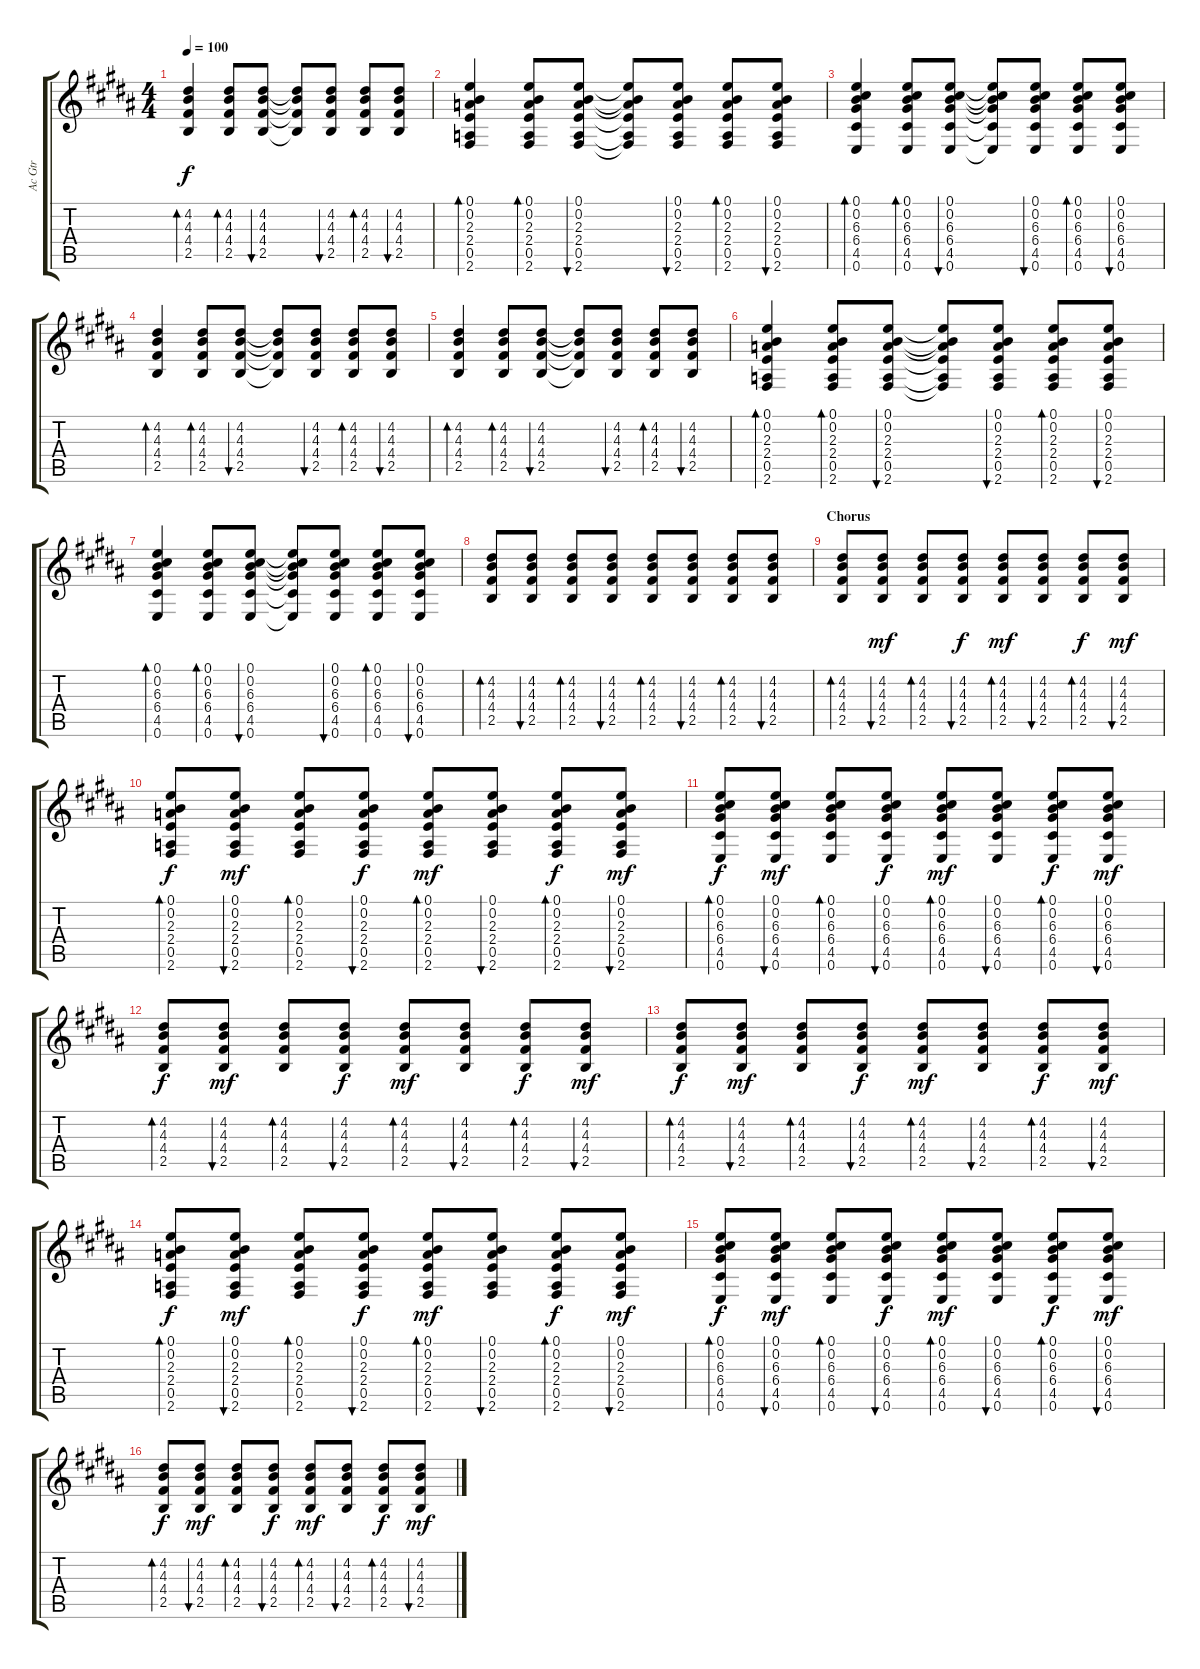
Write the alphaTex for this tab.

\track ("Ac Gtr" "Ac Gtr") {instrument acousticguitarsteel}
\staff {score tabs}
\tuning (E4 B3 G3 D3 A2 E2) {hide}
\ts (4 4)
\tempo 100
\clef g2
\ks b
(4.2 4.3 4.4 2.5).4{bd 60 dy f} (4.2 4.3 4.4 2.5).8{bd 60} (4.2 4.3 4.4 2.5).8{bu 60} (4.2{t} 4.3{t} 4.4{t} 2.5{t}).8 (4.2 4.3 4.4 2.5).8{bu 60} (4.2 4.3 4.4 2.5).8{bd 60} (4.2 4.3 4.4 2.5).8{bu 60} |
(0.1 0.2 2.3 2.4 0.5 2.6).4{bd 60} (0.1 0.2 2.3 2.4 0.5 2.6).8{bd 60} (0.1 0.2 2.3 2.4 0.5 2.6).8{bu 60} (0.1{t} 0.2{t} 2.3{t} 2.4{t} 0.5{t} 2.6{t}).8 (0.1 0.2 2.3 2.4 0.5 2.6).8{bu 60} (0.1 0.2 2.3 2.4 0.5 2.6).8{bd 30} (0.1 0.2 2.3 2.4 0.5 2.6).8{bu 60} |
(0.1 0.2 6.3 6.4 4.5 0.6).4{bd 60} (0.1 0.2 6.3 6.4 4.5 0.6).8{bd 60} (0.1 0.2 6.3 6.4 4.5 0.6).8{bu 60} (0.1{t} 0.2{t} 6.3{t} 6.4{t} 4.5{t} 0.6{t}).8 (0.1 0.2 6.3 6.4 4.5 0.6).8{bu 60} (0.1 0.2 6.3 6.4 4.5 0.6).8{bd 30} (0.1 0.2 6.3 6.4 4.5 0.6).8{bu 60} |
(4.2 4.3 4.4 2.5).4{bd 60} (4.2 4.3 4.4 2.5).8{bd 60} (4.2 4.3 4.4 2.5).8{bu 60} (4.2{t} 4.3{t} 4.4{t} 2.5{t}).8 (4.2 4.3 4.4 2.5).8{bu 60} (4.2 4.3 4.4 2.5).8{bd 60} (4.2 4.3 4.4 2.5).8{bu 60} |
(4.2 4.3 4.4 2.5).4{bd 60} (4.2 4.3 4.4 2.5).8{bd 60} (4.2 4.3 4.4 2.5).8{bu 60} (4.2{t} 4.3{t} 4.4{t} 2.5{t}).8 (4.2 4.3 4.4 2.5).8{bu 60} (4.2 4.3 4.4 2.5).8{bd 60} (4.2 4.3 4.4 2.5).8{bu 60} |
(0.1 0.2 2.3 2.4 0.5 2.6).4{bd 60} (0.1 0.2 2.3 2.4 0.5 2.6).8{bd 60} (0.1 0.2 2.3 2.4 0.5 2.6).8{bu 60} (0.1{t} 0.2{t} 2.3{t} 2.4{t} 0.5{t} 2.6{t}).8 (0.1 0.2 2.3 2.4 0.5 2.6).8{bu 60} (0.1 0.2 2.3 2.4 0.5 2.6).8{bd 30} (0.1 0.2 2.3 2.4 0.5 2.6).8{bu 60} |
(0.1 0.2 6.3 6.4 4.5 0.6).4{bd 60} (0.1 0.2 6.3 6.4 4.5 0.6).8{bd 60} (0.1 0.2 6.3 6.4 4.5 0.6).8{bu 60} (0.1{t} 0.2{t} 6.3{t} 6.4{t} 4.5{t} 0.6{t}).8 (0.1 0.2 6.3 6.4 4.5 0.6).8{bu 60} (0.1 0.2 6.3 6.4 4.5 0.6).8{bd 30} (0.1 0.2 6.3 6.4 4.5 0.6).8{bu 60} |
(4.2 4.3 4.4 2.5).8{bd 60} (4.2 4.3 4.4 2.5).8{bu 60} (4.2 4.3 4.4 2.5).8{bd 60} (4.2 4.3 4.4 2.5).8{bu 60} (4.2 4.3 4.4 2.5).8{bd 60} (4.2 4.3 4.4 2.5).8{bu 60} (4.2 4.3 4.4 2.5).8{bd 60} (4.2 4.3 4.4 2.5).8{bu 60} |
\section ("" "Chorus")
(4.2 4.3 4.4 2.5).8{bd 60} (4.2 4.3 4.4 2.5).8{bu 60 dy mf} (4.2 4.3 4.4 2.5).8{bd 60} (4.2 4.3 4.4 2.5).8{bu 60 dy f} (4.2 4.3 4.4 2.5).8{bd 60 dy mf} (4.2 4.3 4.4 2.5).8{bu 60} (4.2 4.3 4.4 2.5).8{bd 60 dy f} (4.2 4.3 4.4 2.5).8{bu 60 dy mf} |
(0.1 0.2 2.3 2.4 0.5 2.6).8{bd 60 dy f} (0.1 0.2 2.3 2.4 0.5 2.6).8{bu 60 dy mf} (0.1 0.2 2.3 2.4 0.5 2.6).8{bd 60} (0.1 0.2 2.3 2.4 0.5 2.6).8{bu 60 dy f} (0.1 0.2 2.3 2.4 0.5 2.6).8{bd 60 dy mf} (0.1 0.2 2.3 2.4 0.5 2.6).8{bu 60} (0.1 0.2 2.3 2.4 0.5 2.6).8{bd 30 dy f} (0.1 0.2 2.3 2.4 0.5 2.6).8{bu 60 dy mf} |
(0.1 0.2 6.3 6.4 4.5 0.6).8{bd 60 dy f} (0.1 0.2 6.3 6.4 4.5 0.6).8{bu 60 dy mf} (0.1 0.2 6.3 6.4 4.5 0.6).8{bd 60} (0.1 0.2 6.3 6.4 4.5 0.6).8{bu 60 dy f} (0.1 0.2 6.3 6.4 4.5 0.6).8{bd 60 dy mf} (0.1 0.2 6.3 6.4 4.5 0.6).8{bu 60} (0.1 0.2 6.3 6.4 4.5 0.6).8{bd 60 dy f} (0.1 0.2 6.3 6.4 4.5 0.6).8{bu 60 dy mf} |
(4.2 4.3 4.4 2.5).8{bd 60 dy f} (4.2 4.3 4.4 2.5).8{bu 60 dy mf} (4.2 4.3 4.4 2.5).8{bd 60} (4.2 4.3 4.4 2.5).8{bu 60 dy f} (4.2 4.3 4.4 2.5).8{bd 60 dy mf} (4.2 4.3 4.4 2.5).8{bu 60} (4.2 4.3 4.4 2.5).8{bd 60 dy f} (4.2 4.3 4.4 2.5).8{bu 60 dy mf} |
(4.2 4.3 4.4 2.5).8{bd 60 dy f} (4.2 4.3 4.4 2.5).8{bu 60 dy mf} (4.2 4.3 4.4 2.5).8{bd 60} (4.2 4.3 4.4 2.5).8{bu 60 dy f} (4.2 4.3 4.4 2.5).8{bd 60 dy mf} (4.2 4.3 4.4 2.5).8{bu 60} (4.2 4.3 4.4 2.5).8{bd 60 dy f} (4.2 4.3 4.4 2.5).8{bu 60 dy mf} |
(0.1 0.2 2.3 2.4 0.5 2.6).8{bd 60 dy f} (0.1 0.2 2.3 2.4 0.5 2.6).8{bu 60 dy mf} (0.1 0.2 2.3 2.4 0.5 2.6).8{bd 60} (0.1 0.2 2.3 2.4 0.5 2.6).8{bu 60 dy f} (0.1 0.2 2.3 2.4 0.5 2.6).8{bd 60 dy mf} (0.1 0.2 2.3 2.4 0.5 2.6).8{bu 60} (0.1 0.2 2.3 2.4 0.5 2.6).8{bd 30 dy f} (0.1 0.2 2.3 2.4 0.5 2.6).8{bu 60 dy mf} |
(0.1 0.2 6.3 6.4 4.5 0.6).8{bd 60 dy f} (0.1 0.2 6.3 6.4 4.5 0.6).8{bu 60 dy mf} (0.1 0.2 6.3 6.4 4.5 0.6).8{bd 60} (0.1 0.2 6.3 6.4 4.5 0.6).8{bu 60 dy f} (0.1 0.2 6.3 6.4 4.5 0.6).8{bd 60 dy mf} (0.1 0.2 6.3 6.4 4.5 0.6).8{bu 60} (0.1 0.2 6.3 6.4 4.5 0.6).8{bd 60 dy f} (0.1 0.2 6.3 6.4 4.5 0.6).8{bu 60 dy mf} |
(4.2 4.3 4.4 2.5).8{bd 60 dy f} (4.2 4.3 4.4 2.5).8{bu 60 dy mf} (4.2 4.3 4.4 2.5).8{bd 60} (4.2 4.3 4.4 2.5).8{bu 60 dy f} (4.2 4.3 4.4 2.5).8{bd 60 dy mf} (4.2 4.3 4.4 2.5).8{bu 60} (4.2 4.3 4.4 2.5).8{bd 60 dy f} (4.2 4.3 4.4 2.5).8{bu 60 dy mf}
